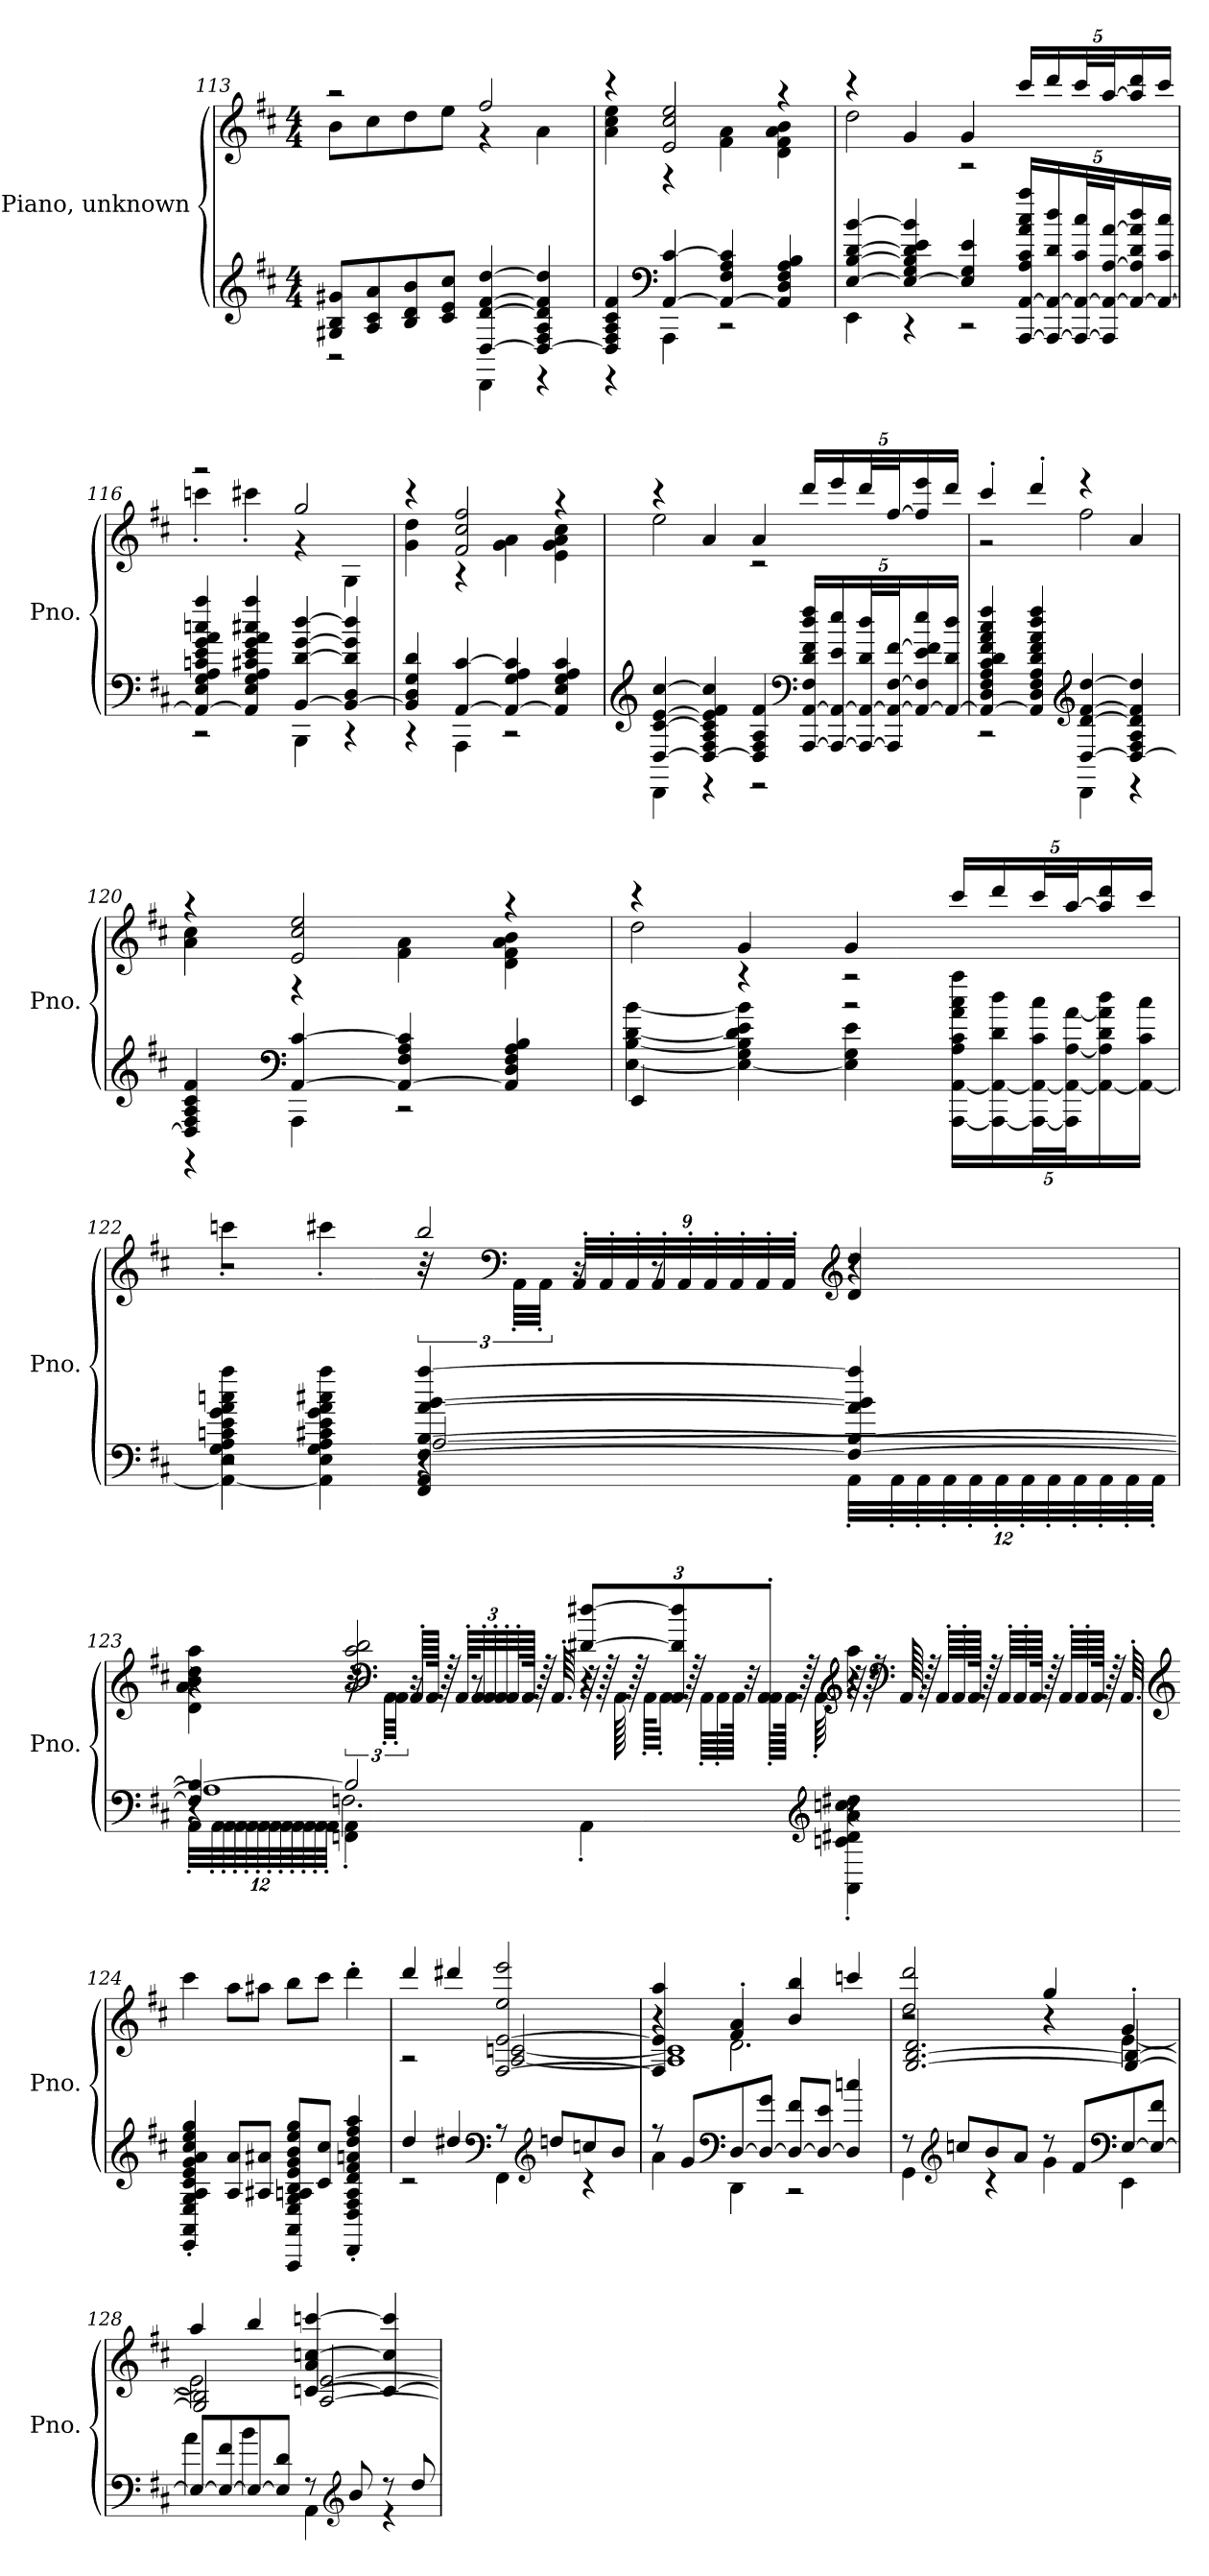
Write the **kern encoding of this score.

**kern	**kern
*part1	*part1
*staff2	*staff1
*I"Piano, unknown	*
*I'Pno.	*
!!LO:LB:g=z
*clefG2	*clefG2
*k[f#c#]	*k[f#c#]
*M4/4	*M4/4
=113	=113
*^	*^
8G#X/ 8B/ 8g#X/L	2r	2r	8b\L
8A/ 8c#/ 8a/	.	.	8cc#\
8B/ 8d/ 8b/	.	.	8dd\
8c#/ 8e/ 8cc#/J	.	.	8ee\J
[4D/ [4d/ [4f#/ [4dd/	4DD\	2ff#/	4r
4D/_ 4F#/ 4A/ 4d/] 4f#/] 4dd/]	4r	.	4a\
=114	=114	=114	=114
4D/] 4F#/ 4A/ 4c#/ 4f#/	4r	4r	4a\ 4cc#\ 4ee\
*clefF4	*	*	*
[4AA/ [4c#/	4AAA\	2e/ 2cc#/ 2ee/	4r
4AA/_ 4F#/ 4A/ 4c#/]	2r	.	4f#\ 4a\
4AA/] 4D/ 4F#/ 4A/ 4B/	.	4r	4d\ 4f#\ 4a\ 4b\
=115	=115	=115	=115
[4E/ [4B/ [4d/ [4b/	4EE\	4r	2dd\
4E/_ 4G/ 4B/] 4d/] 4e/ 4b/]	4r	4g/	.
4E/] 4G/ 4e/	2r	4g/	2r
*Xbrackettup	*	*Xbrackettup	*
[20AAA/ [20AA/ 20A/ 20c#/ 20a/ 20cc#/ 20aa/LL	.	20ccc#/LL	.
20AAA/_ 20AA/_ 20d/ 20dd/	.	20ddd/	.
40AAA/_ 40AA/_ 40c#/ 40cc#/L	.	40ccc#/L	.
40AAA/] 40AA/_ [40A/ [40a/J	.	[40aa/J	.
20AA/_ 20A/] 20d/ 20a/] 20dd/	.	20aa/] 20ddd/	.
20AA/_ 20c#/ 20cc#/JJ	.	20ccc#/JJ	.
=116	=116	=116	=116
4AA/_ 4E/ 4G/ 4A/ 4cn/ 4e/ 4g/ 4a/ 4ccn/ 4aa/	2r	2r	4cccn'\
4AA/] 4E/ 4G/ 4A/ 4c#X/ 4e/ 4g/ 4a/ 4cc#X/ 4aa/	.	.	4ccc#X'\
[4BB/ [4d/ [4g/ [4dd/	4BBB\	2gg/	4r
4BB/_ 4D/ 4d/] 4g/] 4dd/]	4r	.	4G\
!!LO:LB:g=z	!!
=117	=117	=117	=117
4BB/] 4D/ 4G/ 4d/	4r	4r	4g\ 4dd\
[4AA/ [4c#/	4AAA\	2f#/ 2cc#/ 2ff#/	4r
4AA/_ 4G/ 4A/ 4c#/]	2r	.	4g\ 4a\
4AA/] 4E/ 4G/ 4A/ 4c#/	.	4r	4e\ 4g\ 4a\ 4cc#\
=118	=118	=118	=118
*clefG2	*	*	*
[4D/ [4c#/ [4e/ [4cc#/	4DD\	4r	2ee\
4D/_ 4F#/ 4A/ 4c#/] 4e/] 4f#/ 4cc#/]	4r	4a/	.
4D/] 4F#/ 4A/ 4f#/	2r	4a/	2r
*clefF4	*	*	*
[20AAA/ [20AA/ 20F#/ 20d/ 20f#/ 20dd/ 20ff#/LL	.	20ddd/LL	.
20AAA/_ 20AA/_ 20e/ 20ee/	.	20eee/	.
40AAA/_ 40AA/_ 40d/ 40dd/L	.	40ddd/L	.
40AAA/] 40AA/_ [40F#/ [40f#/J	.	[40ff#/J	.
20AA/_ 20F#/] 20e/ 20f#/] 20ee/	.	20ff#/] 20eee/	.
20AA/_ 20d/ 20dd/JJ	.	20ddd/JJ	.
=119	=119	=119	=119
4AA/_ 4D/ 4F#/ 4A/ 4c#/ 4d/ 4f#/ 4a/ 4cc#/ 4ff#/	2r	4ccc#'/	2r
4AA/] 4D/ 4F#/ 4A/ 4d/ 4f#/ 4a/ 4dd/ 4ff#/	.	4ddd'/	.
*clefG2	*	*	*
[4D/ [4d/ [4f#/ [4dd/	4DD\	4r	2ff#\
4D/_ 4F#/ 4A/ 4d/] 4f#/] 4dd/]	4r	4a/	.
=120	=120	=120	=120
4D/] 4F#/ 4A/ 4c#/ 4f#/	4r	4r	4a\ 4cc#\
*clefF4	*	*	*
[4AA/ [4c#/	4AAA\	2e/ 2cc#/ 2ee/	4r
4AA/_ 4F#/ 4A/ 4c#/]	2r	.	4f#\ 4a\
4AA/] 4D/ 4F#/ 4A/ 4B/	.	4r	4d\ 4f#\ 4a\ 4b\
!!LO:PB:g=z	!!
=121	=121	=121	=121
4EE/	[4E\ [4B\ [4d\ [4b\	4r	2dd\
4r	4E\_ 4G\ 4B\] 4d\] 4e\ 4b\]	4g/	.
2r	4E\] 4G\ 4e\	4g/	2r
.	[20AAA\ [20AA\ 20A\ 20c#\ 20a\ 20cc#\ 20aa\LL	20ccc#/LL	.
.	20AAA\_ 20AA\_ 20d\ 20dd\	20ddd/	.
.	40AAA\_ 40AA\_ 40c#\ 40cc#\L	40ccc#/L	.
.	40AAA\] 40AA\_ [40A\ [40a\J	[40aa/J	.
.	20AA\_ 20A\] 20d\ 20a\] 20dd\	20aa/] 20ddd/	.
.	20AA\_ 20c#\ 20cc#\JJ	20ccc#/JJ	.
!!LO:LB:g=z
=122	=122	=122	=122
*	*^	*	*^
2r	4AA\_ 4E\ 4G\ 4A\ 4cn\ 4e\ 4g\ 4a\ 4ccn\ 4aa\	2r	2r	4cccn'\	2r
.	4AA\] 4E\ 4G\ 4A\ 4c#X\ 4e\ 4g\ 4a\ 4cc#X\ 4aa\	.	.	4ccc#X'\	.
*	*	*	*	*brackettup	*
4FF#/ 4AA/ [4F#/ [4B/ [4a/ [4b/ [4aa/	4r	[2A/	2bb/	48r	16r
*	*	*	*clefF4	*	*
.	.	.	.	48AA'\LLL	.
.	.	.	.	48AA'\JJJ	.
*	*	*	*	*	*Xbrackettup
.	.	.	.	16r	48AA'/LLL
.	.	.	.	.	48AA'/
.	.	.	.	.	48AA'/
.	.	.	.	8r	48AA'/
.	.	.	.	.	48AA'/
.	.	.	.	.	48AA'/
.	.	.	.	.	48AA'/
.	.	.	.	.	48AA'/
.	.	.	.	.	48AA'/JJJ
*	*	*	*clefG2	*	*
4F#/_ 4B/_ 4a/] 4b/] 4aa/]	48AA'\LLL	.	.	4r	4d/ 4dd/
.	48AA'\	.	.	.	.
.	48AA'\	.	.	.	.
.	48AA'\	.	.	.	.
.	48AA'\	.	.	.	.
.	48AA'\	.	.	.	.
.	48AA'\	.	.	.	.
.	48AA'\	.	.	.	.
.	48AA'\	.	.	.	.
.	48AA'\	.	.	.	.
.	48AA'\	.	.	.	.
.	48AA'\JJJ	.	.	.	.
!!LO:LB:g=z
=123	=123	=123	=123	=123	=123
*	*	*^	*	*	*^
4F#/] 4B/_	48AA'\LLL	1A]	4r	4r	4d\ 4a\ 4b\ 4dd\ 4aa\	4r	2r
.	48AA'\	.	.	.	.	.	.
.	48AA'\	.	.	.	.	.	.
.	48AA'\	.	.	.	.	.	.
.	48AA'\	.	.	.	.	.	.
.	48AA'\	.	.	.	.	.	.
.	48AA'\	.	.	.	.	.	.
.	48AA'\	.	.	.	.	.	.
.	48AA'\	.	.	.	.	.	.
.	48AA'\	.	.	.	.	.	.
.	48AA'\	.	.	.	.	.	.
.	48AA'\JJJ	.	.	.	.	.	.
*	*	*	*	*	*brackettup	*	*
2B/]	4FFn\' 4AA\'	.	2.Fn\	2a/ 2b/ 2aa/ 2bb/	48r	16r	.
*	*	*	*	*clefF4	*	*	*
.	.	.	.	.	48AA'\LLL	.	.
.	.	.	.	.	48AA'\JJJ	.	.
.	.	.	.	.	16r	64.AA'/LLLL	.
.	.	.	.	.	.	128AA/JJJJk	.
.	.	.	.	.	.	128r	.
.	.	.	.	.	.	64.AA'/KLLL	.
*	*	*	*	*	*	*Xbrackettup	*
.	.	.	.	.	8r	48AA'/	.
.	.	.	.	.	.	48AA'/	.
.	.	.	.	.	.	48AA'/	.
.	.	.	.	.	.	64.AA'/L	.
.	.	.	.	.	.	128AA/JJJJk	.
.	.	.	.	.	.	128r	.
.	.	.	.	.	.	64.AA'/	.
.	4AA'\	.	.	.	4r	[12d#X/ [12dd#X/L	64r
.	.	.	.	.	.	.	128r
.	.	.	.	.	.	.	128AA\
.	.	.	.	.	.	.	128r
.	.	.	.	.	.	.	64.AA'\KLLL
.	.	.	.	.	.	.	32AA'\JJJ
.	.	.	.	.	.	12AA/ 12d#/] 12dd#/]	.
.	.	.	.	.	.	.	128r
.	.	.	.	.	.	.	64.AA'\LLLL
.	.	.	.	.	.	.	64.AA'\
.	.	.	.	.	.	.	128AA\JJJJk
.	.	.	.	.	.	.	32r
.	.	.	.	.	.	12AA'/J	.
.	.	.	.	.	.	.	64.AA'\LLLL
.	.	.	.	.	.	.	128AA\JJJJk
.	.	.	.	.	.	.	128r
.	.	.	.	.	.	.	64.AA'\
*clefG2	*	*	*	*clefG2	*	*	*
4r	4AA\' 4cn\' 4d#X\' 4a\' 4ccn\' 4dd#X\'	.	.	4r	4aa\	64r	4r
.	.	.	.	.	.	128r	.
*	*	*	*	*clefF4	*	*	*
.	.	.	.	.	.	128AA/	.
.	.	.	.	.	.	128r	.
.	.	.	.	.	.	64.AA'/LLLL	.
.	.	.	.	.	.	64.AA'/	.
.	.	.	.	.	.	128AA/JJJJk	.
.	.	.	.	.	.	128r	.
.	.	.	.	.	.	64.AA'/LLLL	.
.	.	.	.	.	.	64.AA'/	.
.	.	.	.	.	.	128AA/JJJJk	.
.	.	.	.	.	.	128r	.
.	.	.	.	.	.	64.AA'/LLLL	.
.	.	.	.	.	.	64.AA'/	.
.	.	.	.	.	.	128AA/JJJJk	.
.	.	.	.	.	.	128r	.
.	.	.	.	.	.	64.AA'/	.
*v	*v	*v	*v	*	*	*	*
*	*v	*v	*v	*v
!!LO:LB:g=z
=124	=124
*	*clefG2
4EE/' 4AA/' 4E/' 4G/' 4A/' 4c#/' 4e/' 4g/' 4a/' 4cc#/' 4ee/' 4gg/'	4ccc#\
8A/ 8a/L	8aa\L
8A#X/ 8a#X/J	8aa#X\J
8AAA/ 8AA/ 8E/ 8G/ 8An/ 8B/ 8e/ 8g/ 8b/ 8ee/ 8gg/L	8bb\L
8c#/ 8cc#/J	8ccc#\J
4DD/' 4D/' 4F#/' 4A/' 4d/' 4f#/' 4an/' 4dd/' 4ff#/' 4aa/'	4ddd'\
=125	=125
*^	*^
4dd/	2r	4ddd/	2r
4dd#X/	.	4ddd#X/	.
*clefF4	*	*	*
8r	4FF#\	[2F#/ [2e/ 2ee/ 2eee/	[2A/ [2cn/
*clefG2	*	*	*
8ddn/L	.	.	.
8ccn/	4r	.	.
8b/J	.	.	.
=126	=126	=126	=126
*	*	*	*^
8r	4a\	4F#/] 4e/] 4aa/	4r	1A] 1c]
8g/L	.	.	.	.
*clefF4	*	*	*	*
[8D/	4DD\	4f#/' 4a/'	2.d\	.
8D/_ 8g/J	.	.	.	.
8D/_ 8f#/L	2r	4b/ 4bb/	.	.
8D/_ 8e/J	.	.	.	.
4D/] 4ccn/	.	4cccn/	.	.
!!LO:LB:g=z	!!	!!
=127	=127	=127	=127	=127
8r	4GG\	2dd/ 2ddd/	2r	[2.G/ [2.B/ 2.d/
*clefG2	*	*	*	*
8ccn/L	.	.	.	.
8b/	4r	.	.	.
8a/J	.	.	.	.
8r	4g\	4gg/	4r	.
8f#/L	.	.	.	.
*clefF4	*	*	*	*
[8E/	4EE\	4g'/	[4e\	4G/_ 4B/_
8E/_ 8f#/J	.	.	.	.
=128	=128	=128	=128	=128
8E/L_	4a\	4aa/	2e\]	2G/] 2B/]
8E/_ 8f#/	.	.	.	.
8E/_	4b\	4bb/	.	.
8E/] 8d/J	.	.	.	.
8r	4AA\	[4cn/ 4a/ [4ccn/ [4cccn/	2r	[2A/ [2e/
*clefG2	*	*	*	*
8b/	.	.	.	.
8r	4r	4c/_ 4cc/] 4ccc/]	.	.
8dd/	.	.	.	.
*v	*v	*	*	*
*	*v	*v	*v
=	=
*-	*-
